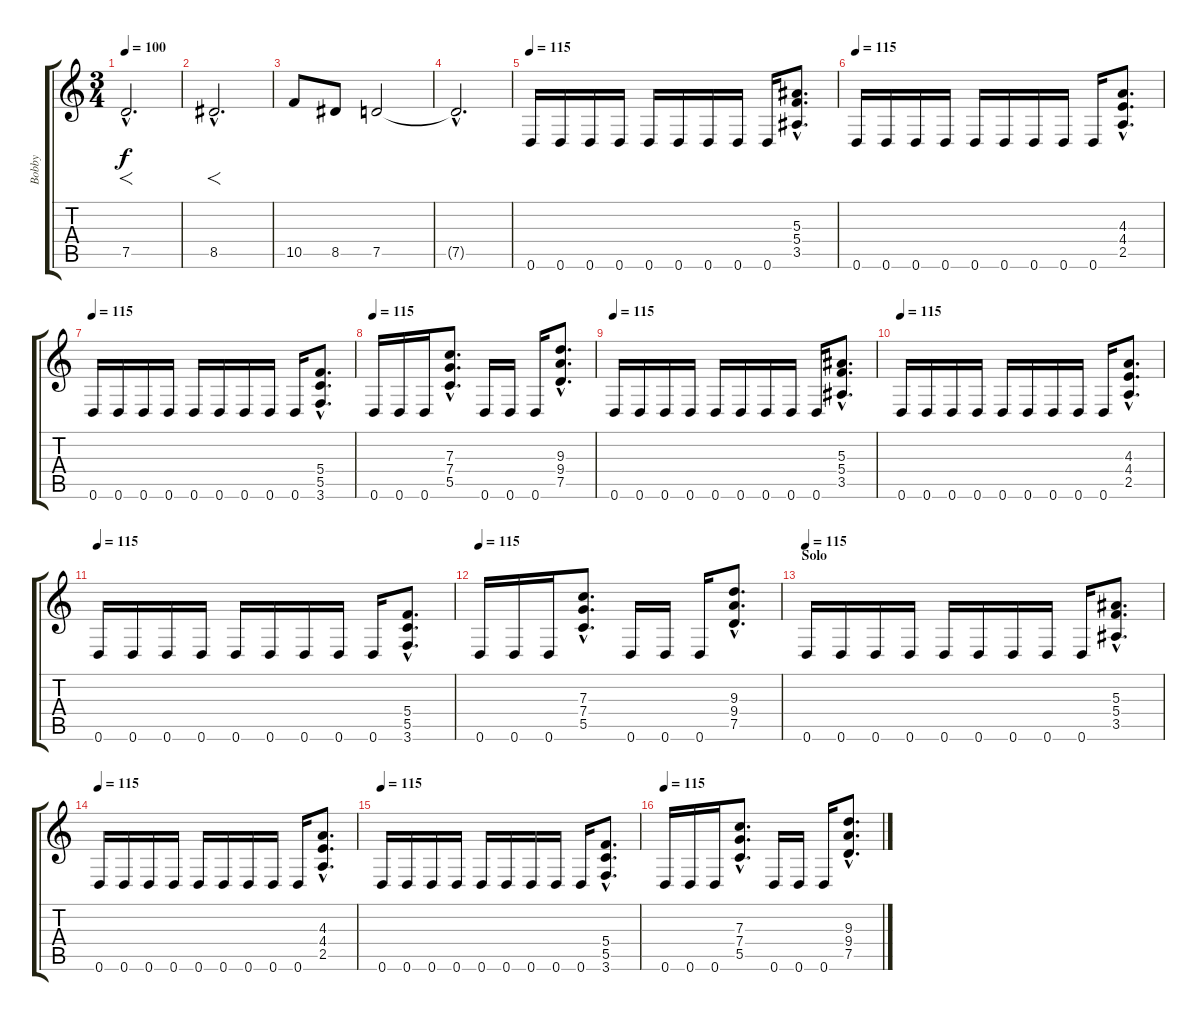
\track ("Bobby" "Bobby") {instrument distortionguitar}
\staff {score tabs}
\tuning (D4 A3 F3 C3 G2 D2) {hide}
\ts (3 4)
\tempo 100
\clef g2
\ks c
7.5{hac}.2{f d dy f} |
8.5{hac}.2{f d} |
10.5.8 8.5.8 7.5.2 |
7.5{hac t}.2{d} |
\tempo 115
0.6.16 0.6.16 0.6.16 0.6.16 0.6.16 0.6.16 0.6.16 0.6.16 0.6.16 (5.3{hac} 5.4{hac} 3.5{hac}).8{d} |
\tempo 115
0.6.16 0.6.16 0.6.16 0.6.16 0.6.16 0.6.16 0.6.16 0.6.16 0.6.16 (4.3{hac} 4.4{hac} 2.5{hac}).8{d} |
\tempo 115
0.6.16 0.6.16 0.6.16 0.6.16 0.6.16 0.6.16 0.6.16 0.6.16 0.6.16 (5.4{hac} 5.5{hac} 3.6{hac}).8{d} |
\tempo 115
0.6.16 0.6.16 0.6.16 (7.3{hac} 7.4{hac} 5.5{hac}).8{d} 0.6.16 0.6.16 0.6.16 (9.3{hac} 9.4{hac} 7.5{hac}).8{d} |
\tempo 115
0.6.16 0.6.16 0.6.16 0.6.16 0.6.16 0.6.16 0.6.16 0.6.16 0.6.16 (5.3{hac} 5.4{hac} 3.5{hac}).8{d} |
\tempo 115
0.6.16 0.6.16 0.6.16 0.6.16 0.6.16 0.6.16 0.6.16 0.6.16 0.6.16 (4.3{hac} 4.4{hac} 2.5{hac}).8{d} |
\tempo 115
0.6.16 0.6.16 0.6.16 0.6.16 0.6.16 0.6.16 0.6.16 0.6.16 0.6.16 (5.4{hac} 5.5{hac} 3.6{hac}).8{d} |
\tempo 115
0.6.16 0.6.16 0.6.16 (7.3{hac} 7.4{hac} 5.5{hac}).8{d} 0.6.16 0.6.16 0.6.16 (9.3{hac} 9.4{hac} 7.5{hac}).8{d} |
\section ("" "Solo")
\tempo 115
0.6.16 0.6.16 0.6.16 0.6.16 0.6.16 0.6.16 0.6.16 0.6.16 0.6.16 (5.3{hac} 5.4{hac} 3.5{hac}).8{d} |
\tempo 115
0.6.16 0.6.16 0.6.16 0.6.16 0.6.16 0.6.16 0.6.16 0.6.16 0.6.16 (4.3{hac} 4.4{hac} 2.5{hac}).8{d} |
\tempo 115
0.6.16 0.6.16 0.6.16 0.6.16 0.6.16 0.6.16 0.6.16 0.6.16 0.6.16 (5.4{hac} 5.5{hac} 3.6{hac}).8{d} |
\tempo 115
0.6.16 0.6.16 0.6.16 (7.3{hac} 7.4{hac} 5.5{hac}).8{d} 0.6.16 0.6.16 0.6.16 (9.3{hac} 9.4{hac} 7.5{hac}).8{d}
